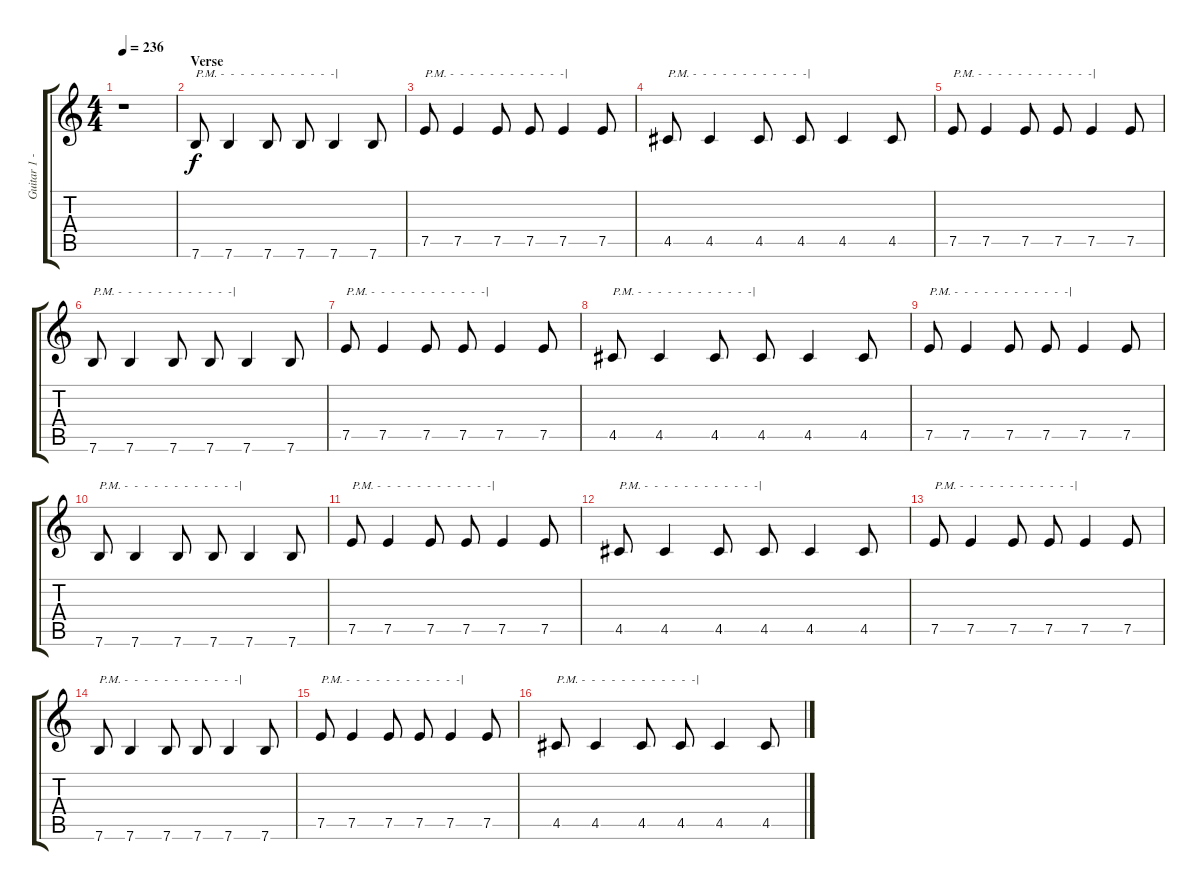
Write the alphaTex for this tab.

\track ("Guitar 1 - Distortion" "Guitar 1 -") {instrument distortionguitar}
\staff {score tabs}
\tuning (E4 B3 G3 D3 A2 E2) {hide}
\ts (4 4)
\tempo 236
\clef g2
\ks c
r.1{dy f instrument distortionguitar} |
\section ("" "Verse")
7.6.8{txt "P.M. -  -  -  -  -  -  -  -  -  -  -  -|"} 7.6.4 7.6.8 7.6.8 7.6.4 7.6.8 |
7.5.8{txt "P.M. -  -  -  -  -  -  -  -  -  -  -  -|"} 7.5.4 7.5.8 7.5.8 7.5.4 7.5.8 |
4.5.8{txt "P.M. -  -  -  -  -  -  -  -  -  -  -  -|"} 4.5.4 4.5.8 4.5.8 4.5.4 4.5.8 |
7.5.8{txt "P.M. -  -  -  -  -  -  -  -  -  -  -  -|"} 7.5.4 7.5.8 7.5.8 7.5.4 7.5.8 |
7.6.8{txt "P.M. -  -  -  -  -  -  -  -  -  -  -  -|"} 7.6.4 7.6.8 7.6.8 7.6.4 7.6.8 |
7.5.8{txt "P.M. -  -  -  -  -  -  -  -  -  -  -  -|"} 7.5.4 7.5.8 7.5.8 7.5.4 7.5.8 |
4.5.8{txt "P.M. -  -  -  -  -  -  -  -  -  -  -  -|"} 4.5.4 4.5.8 4.5.8 4.5.4 4.5.8 |
7.5.8{txt "P.M. -  -  -  -  -  -  -  -  -  -  -  -|"} 7.5.4 7.5.8 7.5.8 7.5.4 7.5.8 |
7.6.8{txt "P.M. -  -  -  -  -  -  -  -  -  -  -  -|"} 7.6.4 7.6.8 7.6.8 7.6.4 7.6.8 |
7.5.8{txt "P.M. -  -  -  -  -  -  -  -  -  -  -  -|"} 7.5.4 7.5.8 7.5.8 7.5.4 7.5.8 |
4.5.8{txt "P.M. -  -  -  -  -  -  -  -  -  -  -  -|"} 4.5.4 4.5.8 4.5.8 4.5.4 4.5.8 |
7.5.8{txt "P.M. -  -  -  -  -  -  -  -  -  -  -  -|"} 7.5.4 7.5.8 7.5.8 7.5.4 7.5.8 |
7.6.8{txt "P.M. -  -  -  -  -  -  -  -  -  -  -  -|"} 7.6.4 7.6.8 7.6.8 7.6.4 7.6.8 |
7.5.8{txt "P.M. -  -  -  -  -  -  -  -  -  -  -  -|"} 7.5.4 7.5.8 7.5.8 7.5.4 7.5.8 |
4.5.8{txt "P.M. -  -  -  -  -  -  -  -  -  -  -  -|"} 4.5.4 4.5.8 4.5.8 4.5.4 4.5.8
